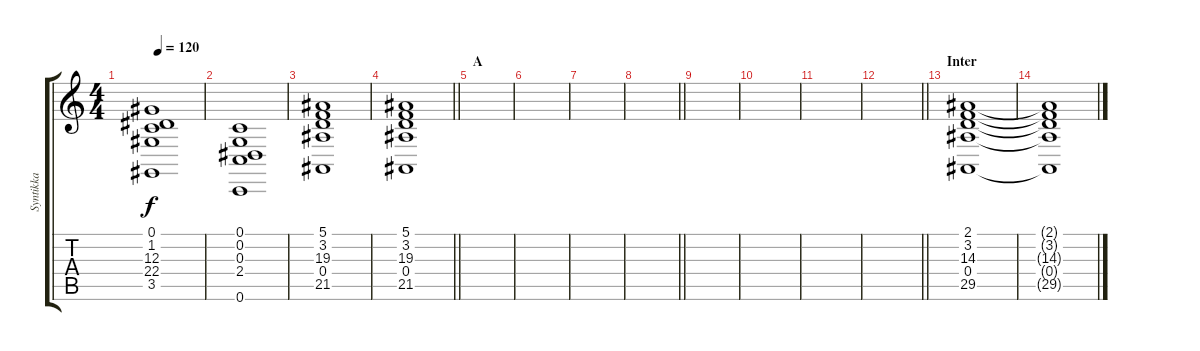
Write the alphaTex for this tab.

\track ("Syntikka" "Syntikka") {instrument stringensemble1}
\staff {score tabs}
\tuning (C4 G3 Eb3 Bb2 F2 C2) {hide}
\ts (4 4)
\tempo 120
\clef g2
\ks c
(0.1 1.2 12.3 22.4 3.5).1{dy f} |
(0.1 0.2 0.3 2.4 0.6).1 |
(5.1 3.2 19.3 0.4 21.5).1 |
\barLineRight lightlight
(5.1 3.2 19.3 0.4 21.5).1 |
\section ("" "A")
|
|
|
\barLineRight lightlight
|
|
|
|
\barLineRight lightlight
|
\section ("" "Inter")
(2.1 3.2 14.3 0.4 29.5).1 |
(2.1{t} 3.2{t} 14.3{t} 0.4{t} 29.5{t}).1
